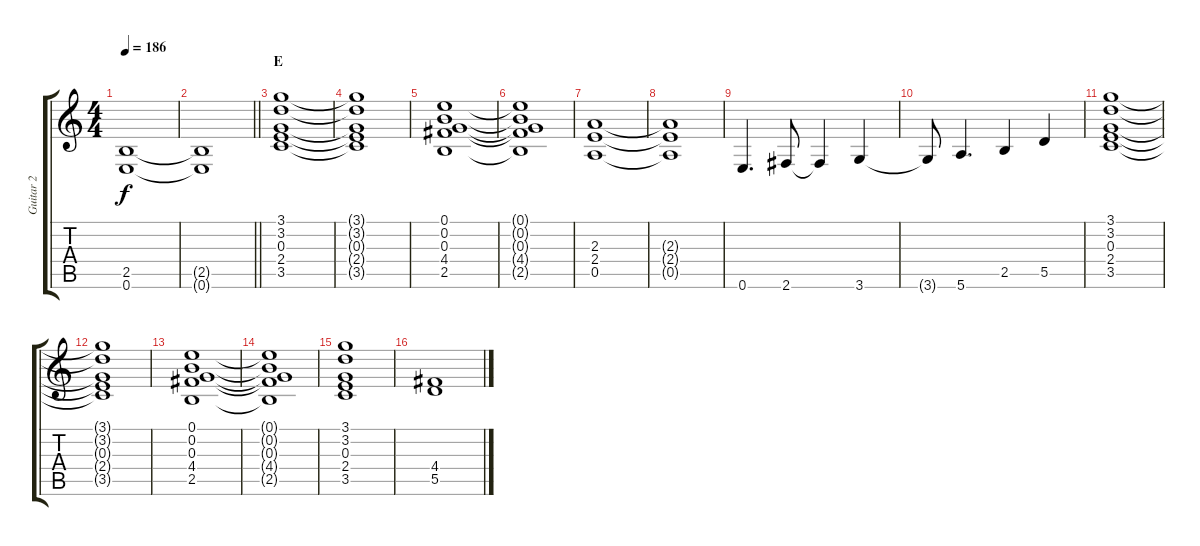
\track ("Guitar 2" "Guitar 2") {instrument electricguitarclean}
\staff {score tabs}
\tuning (E4 B3 G3 D3 A2 E2) {hide}
\ts (4 4)
\tempo 186
\clef g2
\ks c
(2.5 0.6).1{dy f} |
\barLineRight lightlight
(2.5{t} 0.6{t}).1 |
\section ("" "E")
(3.1 3.2 0.3 2.4 3.5).1 |
(3.1{t} 3.2{t} 0.3{t} 2.4{t} 3.5{t}).1 |
(0.1 0.2 0.3 4.4 2.5).1 |
(0.1{t} 0.2{t} 0.3{t} 4.4{t} 2.5{t}).1 |
(2.3 2.4 0.5).1 |
(2.3{t} 2.4{t} 0.5{t}).1 |
0.6.4{d} 2.6.8 2.6{t}.4 3.6.4 |
3.6{t}.8 5.6.4{d} 2.5.4 5.5.4 |
(3.1 3.2 0.3 2.4 3.5).1 |
(3.1{t} 3.2{t} 0.3{t} 2.4{t} 3.5{t}).1 |
(0.1 0.2 0.3 4.4 2.5).1 |
(0.1{t} 0.2{t} 0.3{t} 4.4{t} 2.5{t}).1 |
(3.1 3.2 0.3 2.4 3.5).1 |
(4.4 5.5).1
